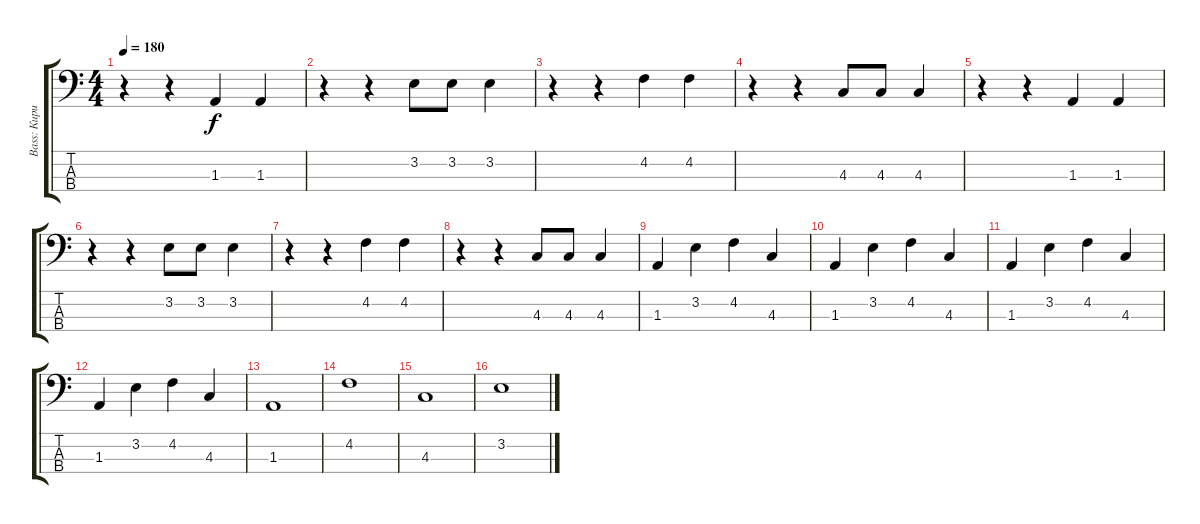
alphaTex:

\track ("Bass: Кирилл" "Bass: Кири") {instrument electricbasspick}
\staff {score tabs}
\tuning (Gb2 Db2 Ab1 Eb1) {hide}
\ts (4 4)
\tempo 180
\clef f4
\ks c
r.4{dy f} r.4 1.3.4 1.3.4 |
r.4 r.4 3.2.8 3.2.8 3.2.4 |
r.4 r.4 4.2.4 4.2.4 |
r.4 r.4 4.3.8 4.3.8 4.3.4 |
r.4 r.4 1.3.4 1.3.4 |
r.4 r.4 3.2.8 3.2.8 3.2.4 |
r.4 r.4 4.2.4 4.2.4 |
r.4 r.4 4.3.8 4.3.8 4.3.4 |
1.3.4 3.2.4 4.2.4 4.3.4 |
1.3.4 3.2.4 4.2.4 4.3.4 |
1.3.4 3.2.4 4.2.4 4.3.4 |
1.3.4 3.2.4 4.2.4 4.3.4 |
1.3.1 |
4.2.1 |
4.3.1 |
3.2.1
